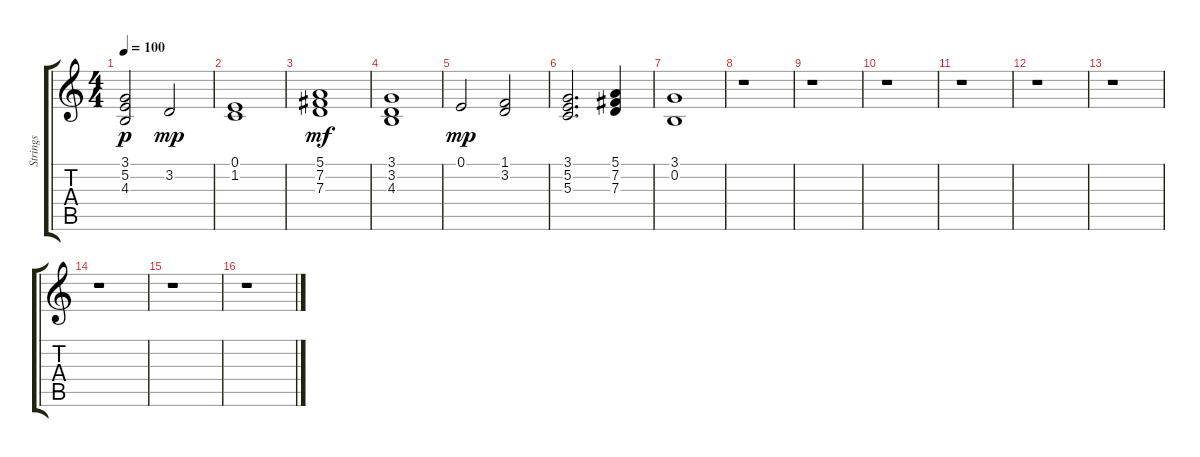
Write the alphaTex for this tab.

\track ("Strings" "Strings") {instrument stringensemble2}
\staff {score tabs}
\tuning (E4 B3 G3 D3 A2 E2) {hide}
\ts (4 4)
\tempo 100
\clef g2
\ks c
(3.1 5.2 4.3).2{dy p} 3.2.2{dy mp} |
(0.1 1.2).1 |
(5.1 7.2 7.3).1{dy mf} |
(3.1 3.2 4.3).1 |
0.1.2{dy mp} (1.1 3.2).2 |
(3.1 5.2 5.3).2{d} (5.1 7.2 7.3).4 |
(3.1 0.2).1 |
r.1 |
r.1 |
r.1 |
r.1 |
r.1 |
r.1 |
r.1 |
r.1 |
r.1
